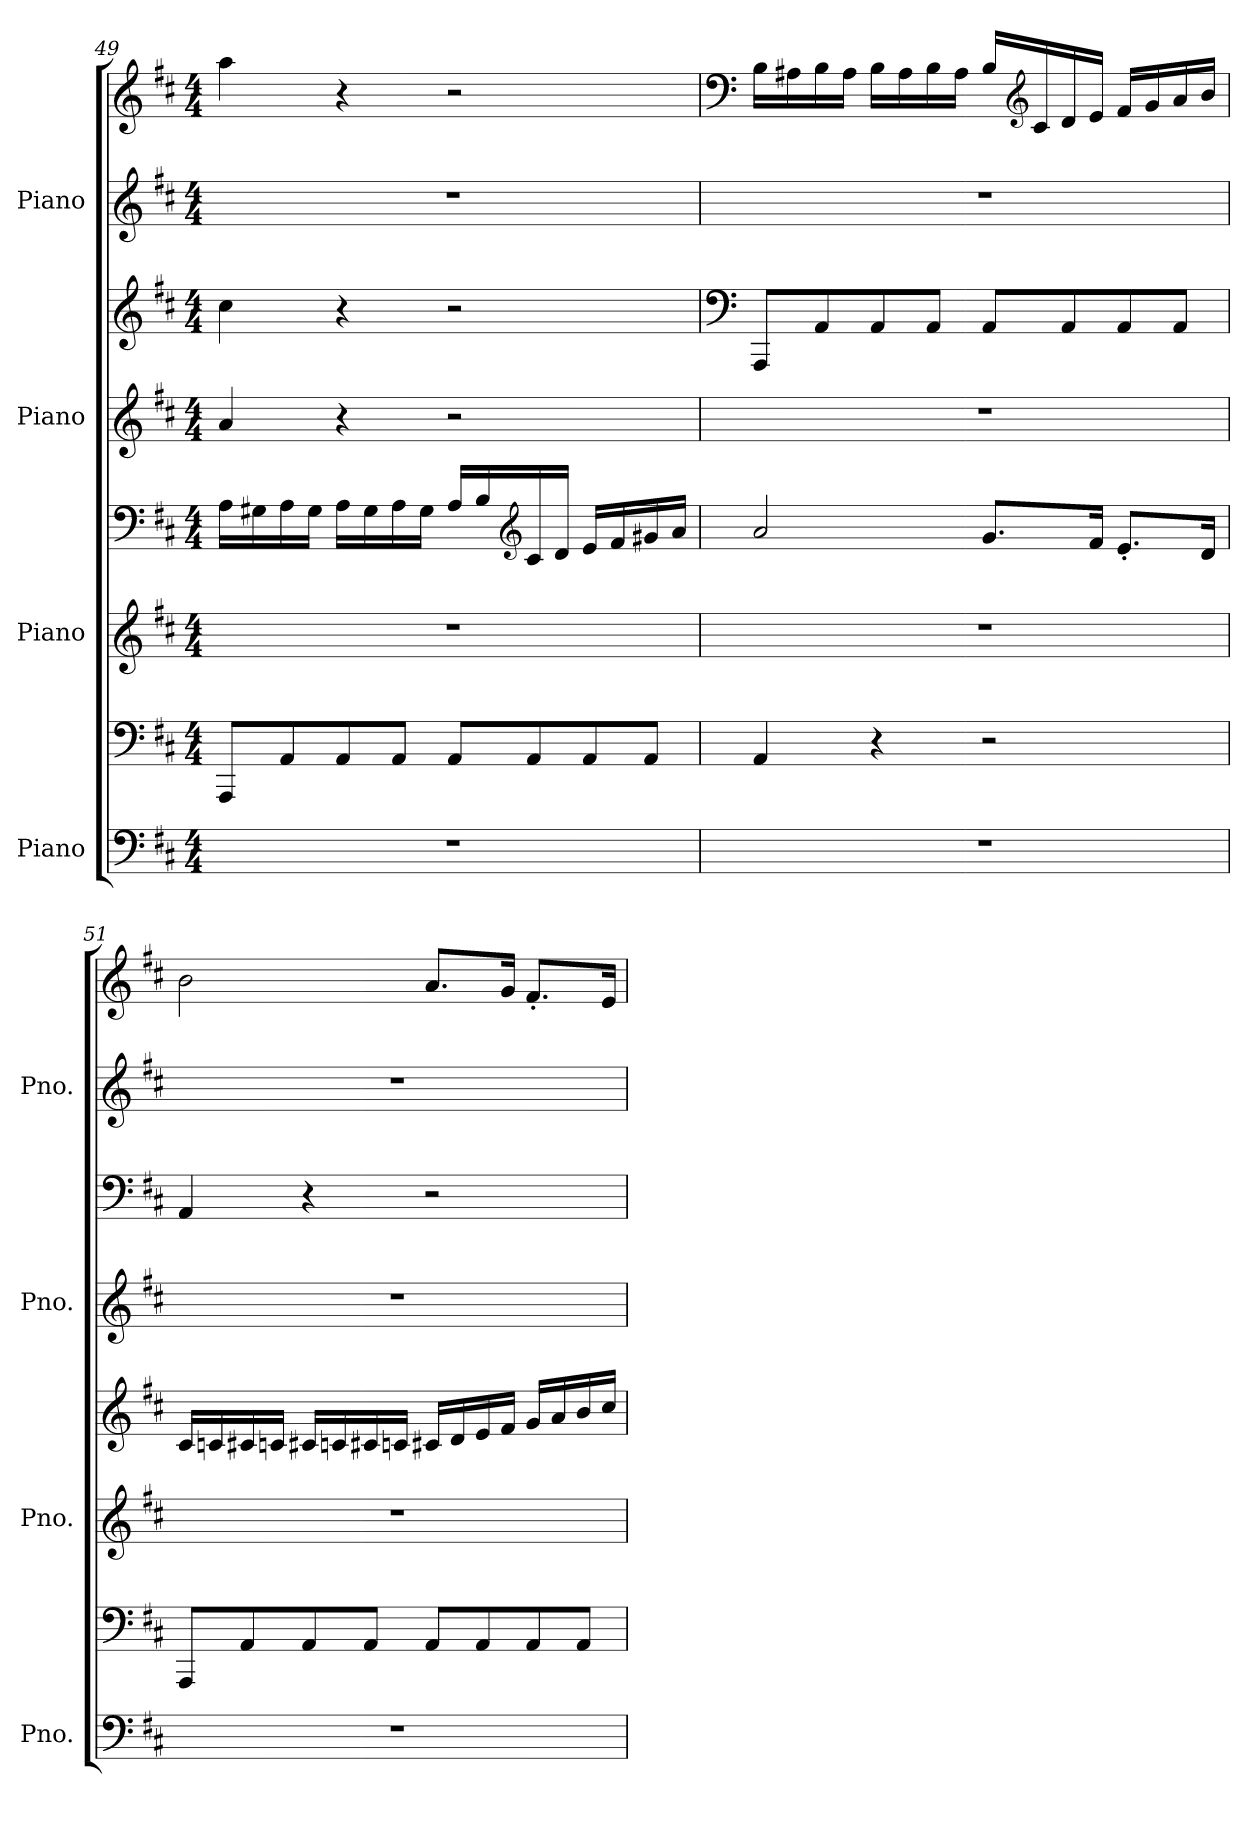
**kern	**kern	**kern	**kern	**kern	**kern	**kern	**kern
*part4	*part4	*part3	*part3	*part2	*part2	*part1	*part1
*staff8	*staff7	*staff6	*staff5	*staff4	*staff3	*staff2	*staff1
*I"Piano	*	*I"Piano	*	*I"Piano	*	*I"Piano	*
*I'Pno.	*	*I'Pno.	*	*I'Pno.	*	*I'Pno.	*
!!LO:PB:g=z
*clefF4	*clefF4	*clefG2	*clefF4	*clefG2	*clefG2	*clefG2	*clefG2
*k[f#c#]	*k[f#c#]	*k[f#c#]	*k[f#c#]	*k[f#c#]	*k[f#c#]	*k[f#c#]	*k[f#c#]
*M4/4	*M4/4	*M4/4	*M4/4	*M4/4	*M4/4	*M4/4	*M4/4
=49	=49	=49	=49	=49	=49	=49	=49
1r	8AAA/L	1r	16A\LL	4a/	4cc#\	1r	4aa\
.	.	.	16G#X\	.	.	.	.
.	8AA/	.	16A\	.	.	.	.
.	.	.	16G#\JJ	.	.	.	.
.	8AA/	.	16A\LL	4r	4r	.	4r
.	.	.	16G#\	.	.	.	.
.	8AA/J	.	16A\	.	.	.	.
.	.	.	16G#\JJ	.	.	.	.
.	8AA/L	.	16A/LL	2r	2r	.	2r
.	.	.	16B/	.	.	.	.
*	*	*	*clefG2	*	*	*	*
.	8AA/	.	16c#/	.	.	.	.
.	.	.	16d/JJ	.	.	.	.
.	8AA/	.	16e/LL	.	.	.	.
.	.	.	16f#/	.	.	.	.
.	8AA/J	.	16g#X/	.	.	.	.
.	.	.	16a/JJ	.	.	.	.
=50	=50	=50	=50	=50	=50	=50	=50
*	*	*	*	*	*clefF4	*	*clefF4
1r	4AA/	1r	2a/	1r	8AAA/L	1r	16B\LL
.	.	.	.	.	.	.	16A#X\
.	.	.	.	.	8AA/	.	16B\
.	.	.	.	.	.	.	16A#\JJ
.	4r	.	.	.	8AA/	.	16B\LL
.	.	.	.	.	.	.	16A#\
.	.	.	.	.	8AA/J	.	16B\
.	.	.	.	.	.	.	16A#\JJ
.	2r	.	8.g/L	.	8AA/L	.	16B/LL
*	*	*	*	*	*	*	*clefG2
.	.	.	.	.	.	.	16c#/
.	.	.	.	.	8AA/	.	16d/
.	.	.	16f#/Jk	.	.	.	16e/JJ
.	.	.	8.e'/L	.	8AA/	.	16f#/LL
.	.	.	.	.	.	.	16g/
.	.	.	.	.	8AA/J	.	16a/
.	.	.	16d/Jk	.	.	.	16b/JJ
!!LO:PB:g=z
=51	=51	=51	=51	=51	=51	=51	=51
1r	8AAA/L	1r	16c#/LL	1r	4AA/	1r	2b\
.	.	.	16cn/	.	.	.	.
.	8AA/	.	16c#X/	.	.	.	.
.	.	.	16cn/JJ	.	.	.	.
.	8AA/	.	16c#X/LL	.	4r	.	.
.	.	.	16cn/	.	.	.	.
.	8AA/J	.	16c#X/	.	.	.	.
.	.	.	16cn/JJ	.	.	.	.
.	8AA/L	.	16c#X/LL	.	2r	.	8.a/L
.	.	.	16d/	.	.	.	.
.	8AA/	.	16e/	.	.	.	.
.	.	.	16f#/JJ	.	.	.	16g/Jk
.	8AA/	.	16g/LL	.	.	.	8.f#'/L
.	.	.	16a/	.	.	.	.
.	8AA/J	.	16b/	.	.	.	.
.	.	.	16cc#/JJ	.	.	.	16e/Jk
=	=	=	=	=	=	=	=
*-	*-	*-	*-	*-	*-	*-	*-
